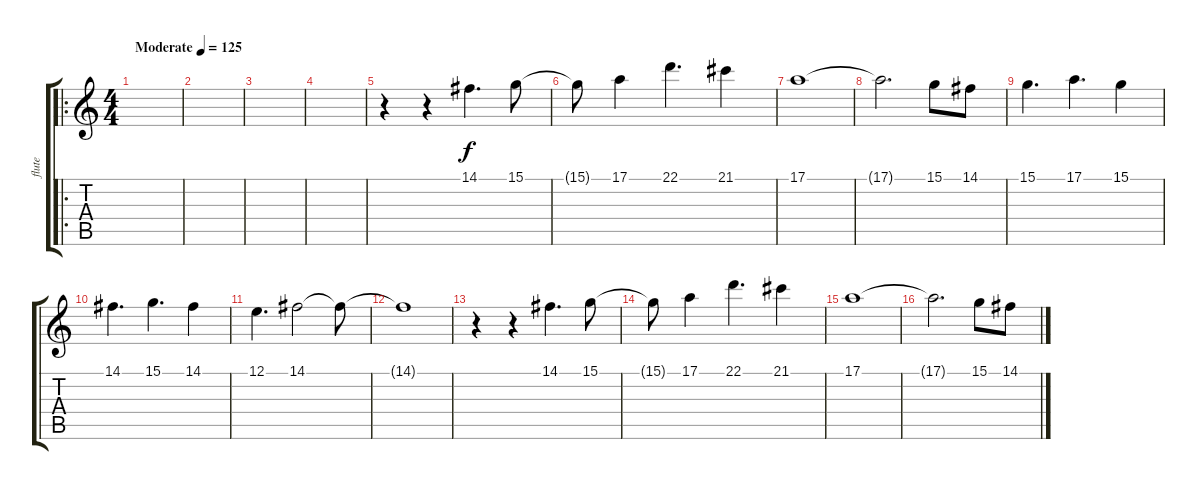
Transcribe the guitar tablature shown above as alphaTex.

\track ("flute" "flute") {instrument flute}
\staff {score tabs}
\tuning (E4 B3 G3 D3 A2 E2) {hide}
\ro
\ts (4 4)
\tempo (125 "Moderate")
\clef g2
\ks c
|
|
|
|
r.4 r.4 14.1.4{d} 15.1.8 |
15.1{t}.8 17.1.4 22.1.4{d} 21.1.4 |
17.1.1 |
17.1{t}.2{d} 15.1.8 14.1.8 |
15.1.4{d} 17.1.4{d} 15.1.4 |
14.1.4{d} 15.1.4{d} 14.1.4 |
12.1.4{d} 14.1.2{volume 0} 14.1{t}.8 |
14.1{t}.1 |
r.4{volume 13} r.4 14.1.4{d} 15.1.8 |
15.1{t}.8 17.1.4 22.1.4{d} 21.1.4 |
17.1.1 |
17.1{t}.2{d} 15.1.8 14.1.8
